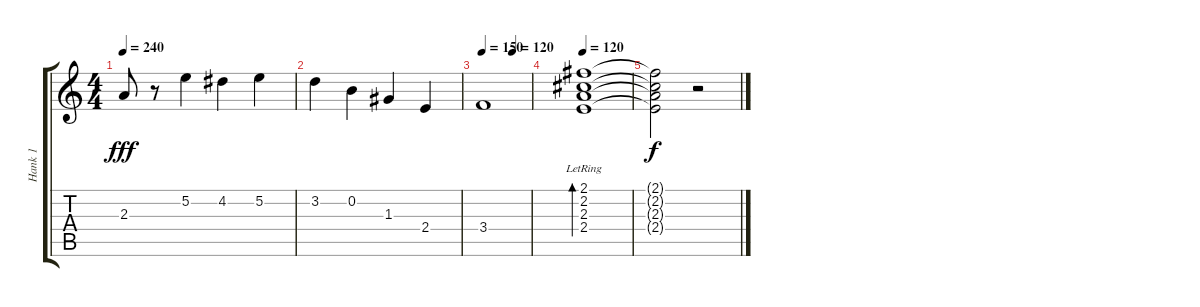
\track ("Hank 1" "Hank 1") {instrument acousticguitarsteel}
\staff {score tabs}
\tuning (E4 B3 G3 D3 A2 E2) {hide}
\ts (4 4)
\tempo 240
\clef g2
\ks c
2.3.8{dy fff} r.8 5.2.4 4.2.4 5.2.4 |
3.2.4 0.2.4 1.3.4 2.4.4 |
\tempo 150
\tempo (120 0.625)
3.4.1 |
\tempo 120
(2.1{lr} 2.2{lr} 2.3{lr} 2.4{lr}).1{bd 480} |
(2.1{t} 2.2{t} 2.3{t} 2.4{t}).2{dy f} r.2
